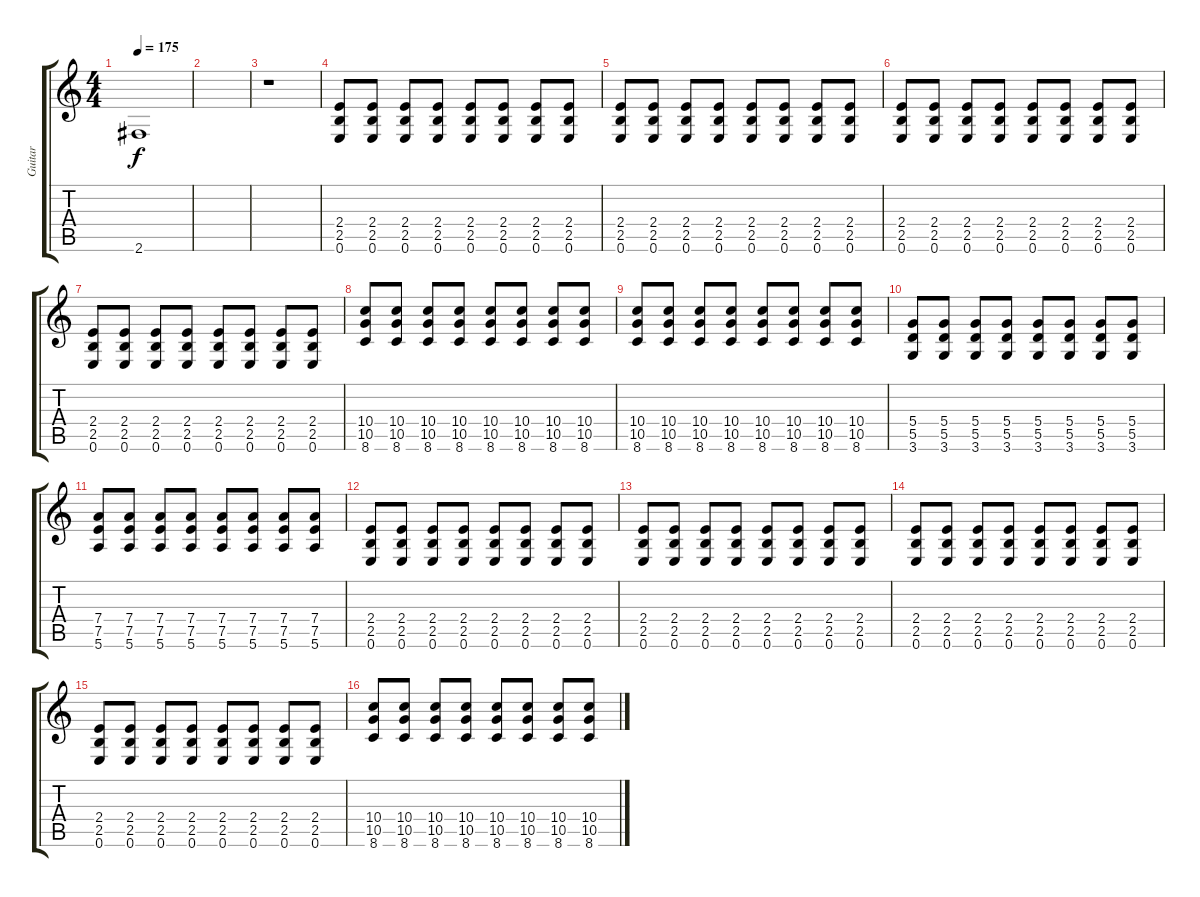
\track ("Guitar" "Guitar") {instrument distortionguitar}
\staff {score tabs}
\tuning (E4 B3 G3 D3 A2 E2) {hide}
\ts (4 4)
\tempo 175
\clef g2
\ks c
2.6.1{dy f} |
|
r.1 |
(2.4 2.5 0.6).8 (2.4 2.5 0.6).8 (2.4 2.5 0.6).8 (2.4 2.5 0.6).8 (2.4 2.5 0.6).8 (2.4 2.5 0.6).8 (2.4 2.5 0.6).8 (2.4 2.5 0.6).8 |
(2.4 2.5 0.6).8 (2.4 2.5 0.6).8 (2.4 2.5 0.6).8 (2.4 2.5 0.6).8 (2.4 2.5 0.6).8 (2.4 2.5 0.6).8 (2.4 2.5 0.6).8 (2.4 2.5 0.6).8 |
(2.4 2.5 0.6).8 (2.4 2.5 0.6).8 (2.4 2.5 0.6).8 (2.4 2.5 0.6).8 (2.4 2.5 0.6).8 (2.4 2.5 0.6).8 (2.4 2.5 0.6).8 (2.4 2.5 0.6).8 |
(2.4 2.5 0.6).8 (2.4 2.5 0.6).8 (2.4 2.5 0.6).8 (2.4 2.5 0.6).8 (2.4 2.5 0.6).8 (2.4 2.5 0.6).8 (2.4 2.5 0.6).8 (2.4 2.5 0.6).8 |
(10.4 10.5 8.6).8 (10.4 10.5 8.6).8 (10.4 10.5 8.6).8 (10.4 10.5 8.6).8 (10.4 10.5 8.6).8 (10.4 10.5 8.6).8 (10.4 10.5 8.6).8 (10.4 10.5 8.6).8 |
(10.4 10.5 8.6).8 (10.4 10.5 8.6).8 (10.4 10.5 8.6).8 (10.4 10.5 8.6).8 (10.4 10.5 8.6).8 (10.4 10.5 8.6).8 (10.4 10.5 8.6).8 (10.4 10.5 8.6).8 |
(5.4 5.5 3.6).8 (5.4 5.5 3.6).8 (5.4 5.5 3.6).8 (5.4 5.5 3.6).8 (5.4 5.5 3.6).8 (5.4 5.5 3.6).8 (5.4 5.5 3.6).8 (5.4 5.5 3.6).8 |
(7.4 7.5 5.6).8 (7.4 7.5 5.6).8 (7.4 7.5 5.6).8 (7.4 7.5 5.6).8 (7.4 7.5 5.6).8 (7.4 7.5 5.6).8 (7.4 7.5 5.6).8 (7.4 7.5 5.6).8 |
(2.4 2.5 0.6).8 (2.4 2.5 0.6).8 (2.4 2.5 0.6).8 (2.4 2.5 0.6).8 (2.4 2.5 0.6).8 (2.4 2.5 0.6).8 (2.4 2.5 0.6).8 (2.4 2.5 0.6).8 |
(2.4 2.5 0.6).8 (2.4 2.5 0.6).8 (2.4 2.5 0.6).8 (2.4 2.5 0.6).8 (2.4 2.5 0.6).8 (2.4 2.5 0.6).8 (2.4 2.5 0.6).8 (2.4 2.5 0.6).8 |
(2.4 2.5 0.6).8 (2.4 2.5 0.6).8 (2.4 2.5 0.6).8 (2.4 2.5 0.6).8 (2.4 2.5 0.6).8 (2.4 2.5 0.6).8 (2.4 2.5 0.6).8 (2.4 2.5 0.6).8 |
(2.4 2.5 0.6).8 (2.4 2.5 0.6).8 (2.4 2.5 0.6).8 (2.4 2.5 0.6).8 (2.4 2.5 0.6).8 (2.4 2.5 0.6).8 (2.4 2.5 0.6).8 (2.4 2.5 0.6).8 |
(10.4 10.5 8.6).8 (10.4 10.5 8.6).8 (10.4 10.5 8.6).8 (10.4 10.5 8.6).8 (10.4 10.5 8.6).8 (10.4 10.5 8.6).8 (10.4 10.5 8.6).8 (10.4 10.5 8.6).8
